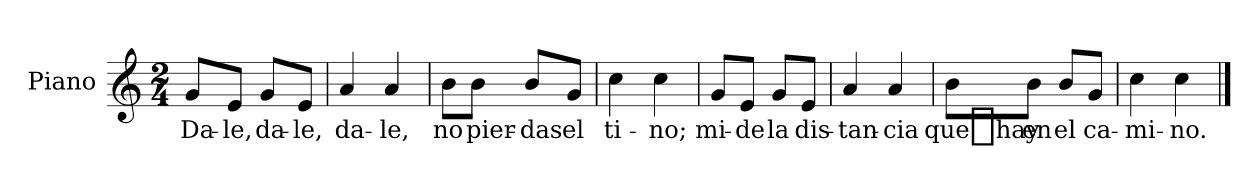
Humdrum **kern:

**kern	**text
*part1	*part1
*staff1	*staff1
*I"Piano	*
*I'Pno	*
*clefG2	*
*k[]	*
*M2/4	*
=1	=1
8g/L	Da-
8e/J	-le,
8g/L	da-
8e/J	-le,
=2	=2
4a/	da-
4a/	-le,
=3	=3
8b\L	no
8b\J	pier-
8b/L	-das
8g/J	el
=4	=4
4cc\	ti-
4cc\	-no;
=5	=5
8g/L	mi-
8e/J	-de
8g/L	la
8e/J	dis-
=6	=6
4a/	-tan-
4a/	-cia
=7	=7
8b\L	que_hay
8b\J	en
8b/L	el
8g/J	ca-
=8	=8
4cc\	-mi-
4cc\	-no.
==	==
*-	*-
